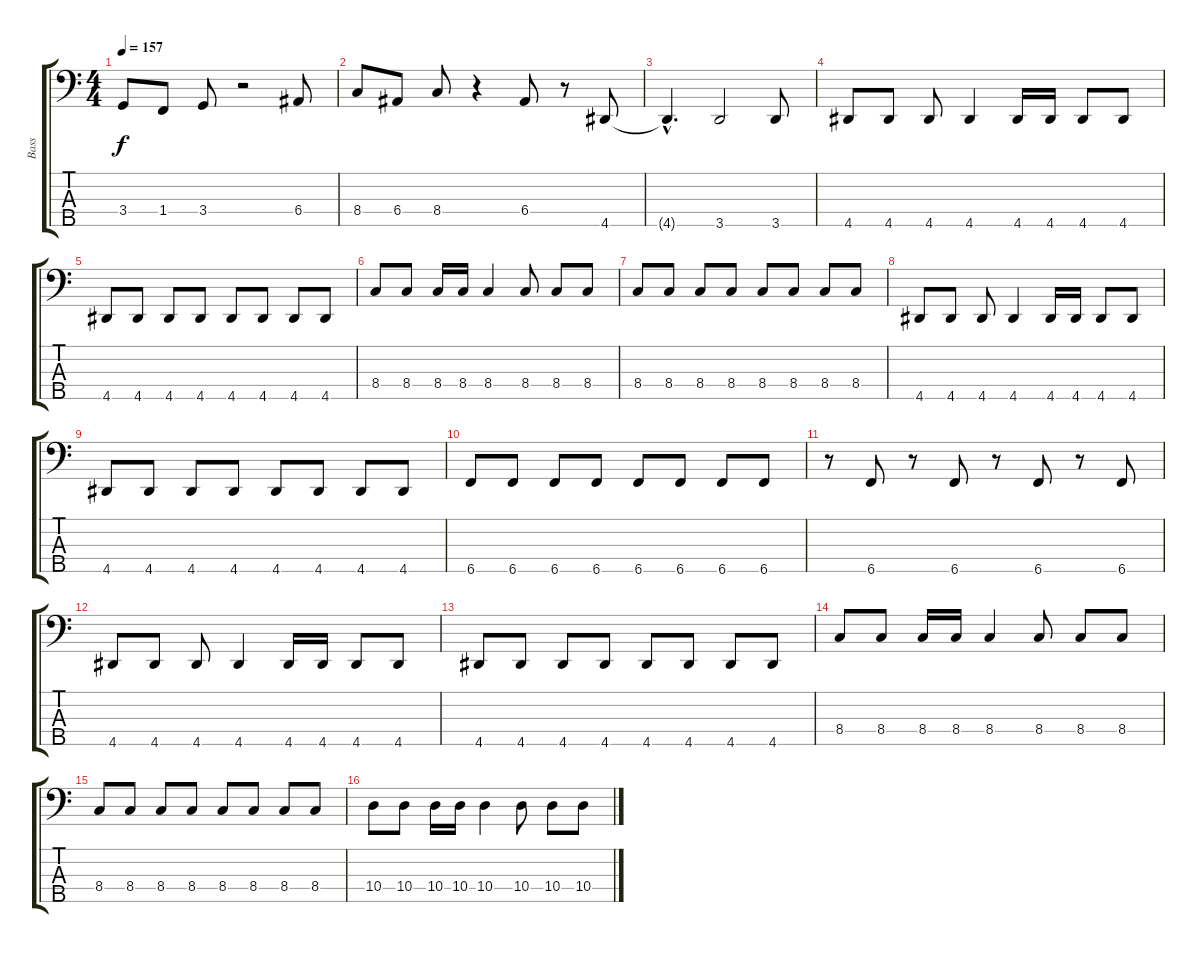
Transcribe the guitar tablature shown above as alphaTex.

\track ("Bass" "Bass") {instrument slapbass2}
\staff {score tabs}
\tuning (G2 D2 A1 E1 B0) {hide}
\ts (4 4)
\tempo 157
\clef f4
\ks c
3.4{t}.8{dy f} 1.4.8 3.4.8 r.2 6.4.8 |
8.4.8 6.4.8 8.4.8 r.4 6.4.8 r.8 4.5.8 |
4.5{hac t}.4{d} 3.5.2 3.5.8 |
4.5.8 4.5.8 4.5.8 4.5.4 4.5.16 4.5.16 4.5.8 4.5.8 |
4.5.8 4.5.8 4.5.8 4.5.8 4.5.8 4.5.8 4.5.8 4.5.8 |
8.4.8 8.4.8 8.4.16 8.4.16 8.4.4 8.4.8 8.4.8 8.4.8 |
8.4.8 8.4.8 8.4.8 8.4.8 8.4.8 8.4.8 8.4.8 8.4.8 |
4.5.8 4.5.8 4.5.8 4.5.4 4.5.16 4.5.16 4.5.8 4.5.8 |
4.5.8 4.5.8 4.5.8 4.5.8 4.5.8 4.5.8 4.5.8 4.5.8 |
6.5.8 6.5.8 6.5.8 6.5.8 6.5.8 6.5.8 6.5.8 6.5.8 |
r.8 6.5.8 r.8 6.5.8 r.8 6.5.8 r.8 6.5.8 |
4.5.8 4.5.8 4.5.8 4.5.4 4.5.16 4.5.16 4.5.8 4.5.8 |
4.5.8 4.5.8 4.5.8 4.5.8 4.5.8 4.5.8 4.5.8 4.5.8 |
8.4.8 8.4.8 8.4.16 8.4.16 8.4.4 8.4.8 8.4.8 8.4.8 |
8.4.8 8.4.8 8.4.8 8.4.8 8.4.8 8.4.8 8.4.8 8.4.8 |
10.4.8 10.4.8 10.4.16 10.4.16 10.4.4 10.4.8 10.4.8 10.4.8
